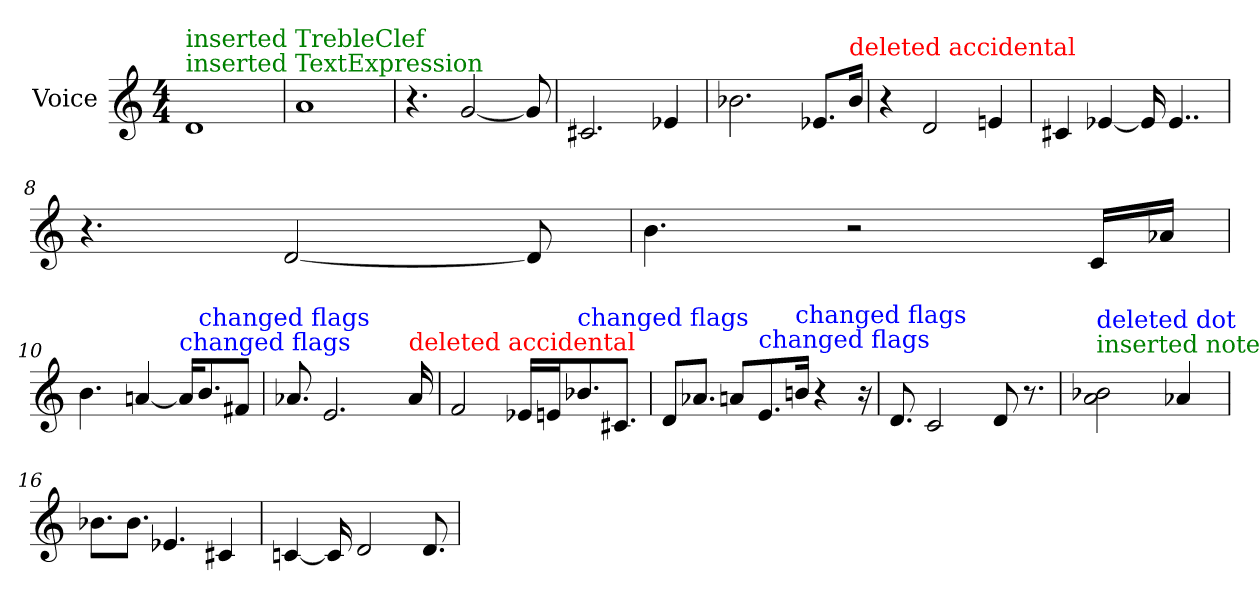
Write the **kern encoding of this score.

**kern
*part1
*staff1
*I"Voice
*I'Voice
*clefG2
*M4/4
=1
!LO:TX:color=#008000:t=inserted TextExpression
!LO:TX:color=#008000:t=inserted TrebleClef
1d
=2
1a
=3
4.r
[<2g/
8g/]
=4
2.c#X/
4e-X/
=5
2.b-X\
8.e-X/L
!LO:TX:color=#FF0000:t=deleted accidental
16b-i/Jk
=6
4r
2d/
4en/
=7
4c#X/
[<4e-X/
16e-/]
4..e-/
=8
4.r
[<2d/
8d/]
=9
4.b\
2rcc
16c/LL
16a-X/JJ
!!LO:LB:g=z
=10
4.b\
[<4an/
!LO:TX:color=#0000FF:t=changed flags
16aj/KL]
!LO:TX:color=#0000FF:t=changed flags
8.bj/
8f#X/J
=11
8.a-X/
2.e/
!LO:TX:color=#FF0000:t=deleted accidental
16a-i/
=12
2f/
16e-X/LL
16en/J
!LO:TX:color=#0000FF:t=changed flags
8.b-Xj/
8.c#X/J
=13
8d/L
8.a-X/J
8an/L
!LO:TX:color=#0000FF:t=changed flags
8.ej/
!LO:TX:color=#0000FF:t=changed flags
16bnj/Jk
4r
16ra
=14
8.d/
2c/
8d/
8.r
=15
!LO:TX:color=#008000:t=inserted note
!LO:TX:color=#0000FF:t=deleted dot
2aj\ 2b-Xj\
4a-X/
!!LO:LB:g=z
=16
8.b-X\L
8.b-\J
4.e-X/
4c#X/
=17
[<4cn/
16c/]
2d/
8.d/
=
*-
